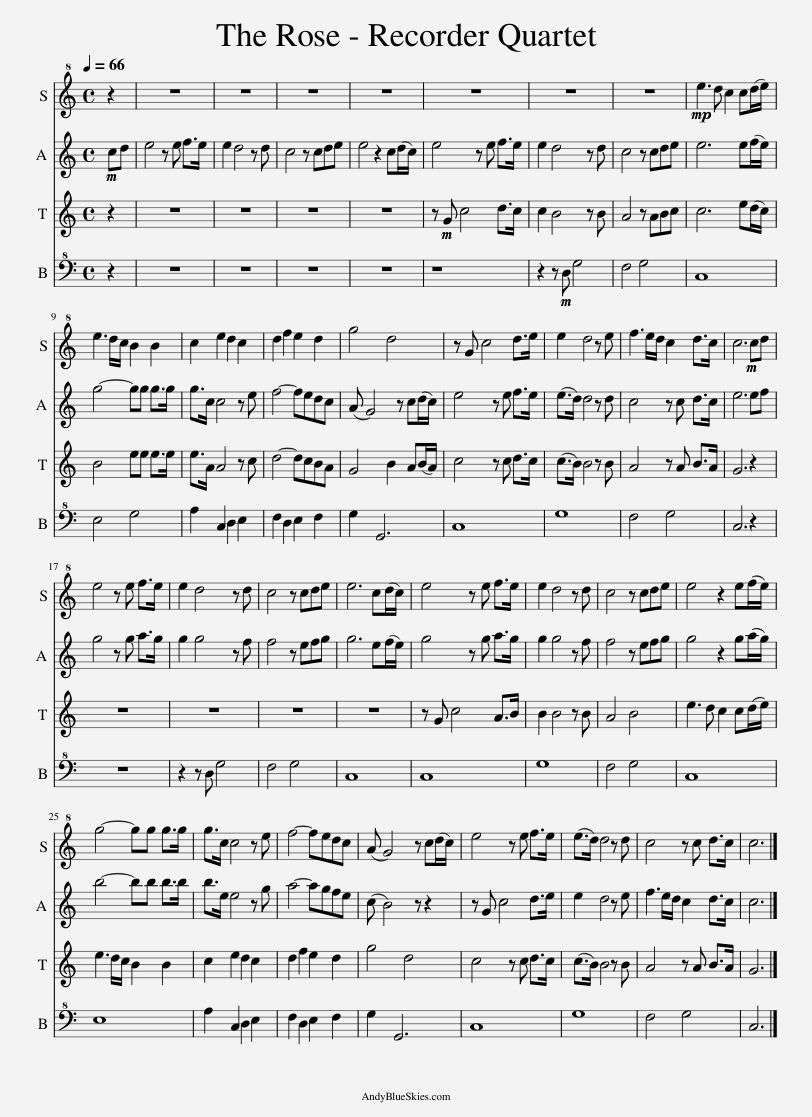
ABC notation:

X:1
%%score 1 2 3 4
L:1/8
Q:1/4=66
M:4/4
I:linebreak $
K:C
V:1 treble+8
V:2 treble
V:3 treble
V:4 bass+8
V:1
 z2 | z8 | z8 | z8 | z8 | %5
 z8 | z8 | z8 |!mp! e3 d c2 c(d/e/) |$ e3 d/c/ B2 B2 | %10
 c2 e2 d2 c2 | d2 f2 e2 d2 | g4 d4 | z G c4 d>e | e2 d4 z e | %15
 f3 e/d/ c2 d>c | c6 cd |$ e4 z e f>e | e2 d4 z d | c4 z cde | %20
 e6 c(d/c/) | e4 z e f>e | e2 d4 z d | c4 z cde | e4 z2 e(f/e/) |$ %25
 g4- gg g>g | g>c c4 z e | f4- fedc | (A G4) z c(d/c/) | e4 z e f>e | %30
 (e>d) d4 z d | c4 z c d>c | c6 |] %33
V:2
 cd | e4 z e f>e | e2 d4 z d | c4 z cde | e4 z2 c(d/c/) | %5
 e4 z e f>e | e2 d4 z d | c4 z cde | e6 e(f/e/) |$ g4- gg g>g | %10
 g>c c4 z e | f4- fedc | (A G4) z c(d/c/) | e4 z e f>e | (e>d) d4 z d | %15
 c4 z c d>c | e6 ef |$ g4 z g a>g | g2 g4 z f | f4 z efg | %20
 g6 e(f/e/) | g4 z g a>g | g2 g4 z f | f4 z efg | g4 z2 g(a/g/) |$ %25
 b4- bb b>b | b>e e4 z g | a4- agfe | (c B4) z z2 | z G c4 d>e | %30
 e2 d4 z e | f3 e/d/ c2 d>c | c6 |] %33
V:3
 z2 | z8 | z8 | z8 | z8 | %5
 z G c4 d>c | c2 B4 z B | A4 z ABc | c6 e(d/c/) |$ B4 ee e>e | %10
 e>A A4 z c | d4- dcBA | G4 B2 A(B/A/) | c4 z c d>c | (c>B) B4 z B | %15
 A4 z A B>A | G6 z2 |$ z8 | z8 | z8 | %20
 z8 | z G c4 A>B | B2 B4 z B | A4 B4 | e3 d c2 c(d/e/) |$ %25
 e3 d/c/ B2 B2 | c2 e2 d2 c2 | d2 f2 e2 d2 | g4 d4 | c4 z c d>c | %30
 (c>B) B4 z B | A4 z A B>A | G6 |] %33
V:4
 z2 | z8 | z8 | z8 | z8 | %5
 z8 | z2 z D, G,4 | F,4 G,4 | C,8 |$ E,4 G,4 | %10
 A,2 C,2 D,2 E,2 | F,2 D,2 E,2 F,2 | G,2 G,,6 | C,8 | G,8 | %15
 F,4 G,4 | C,6 z2 |$ z8 | z2 z D, G,4 | F,4 G,4 | %20
 C,8 | C,8 | G,8 | F,4 G,4 | C,8 |$ %25
 E,8 | A,2 C,2 D,2 E,2 | F,2 D,2 E,2 F,2 | G,2 G,,6 | C,8 | %30
 G,8 | F,4 G,4 | C,6 |] %33
